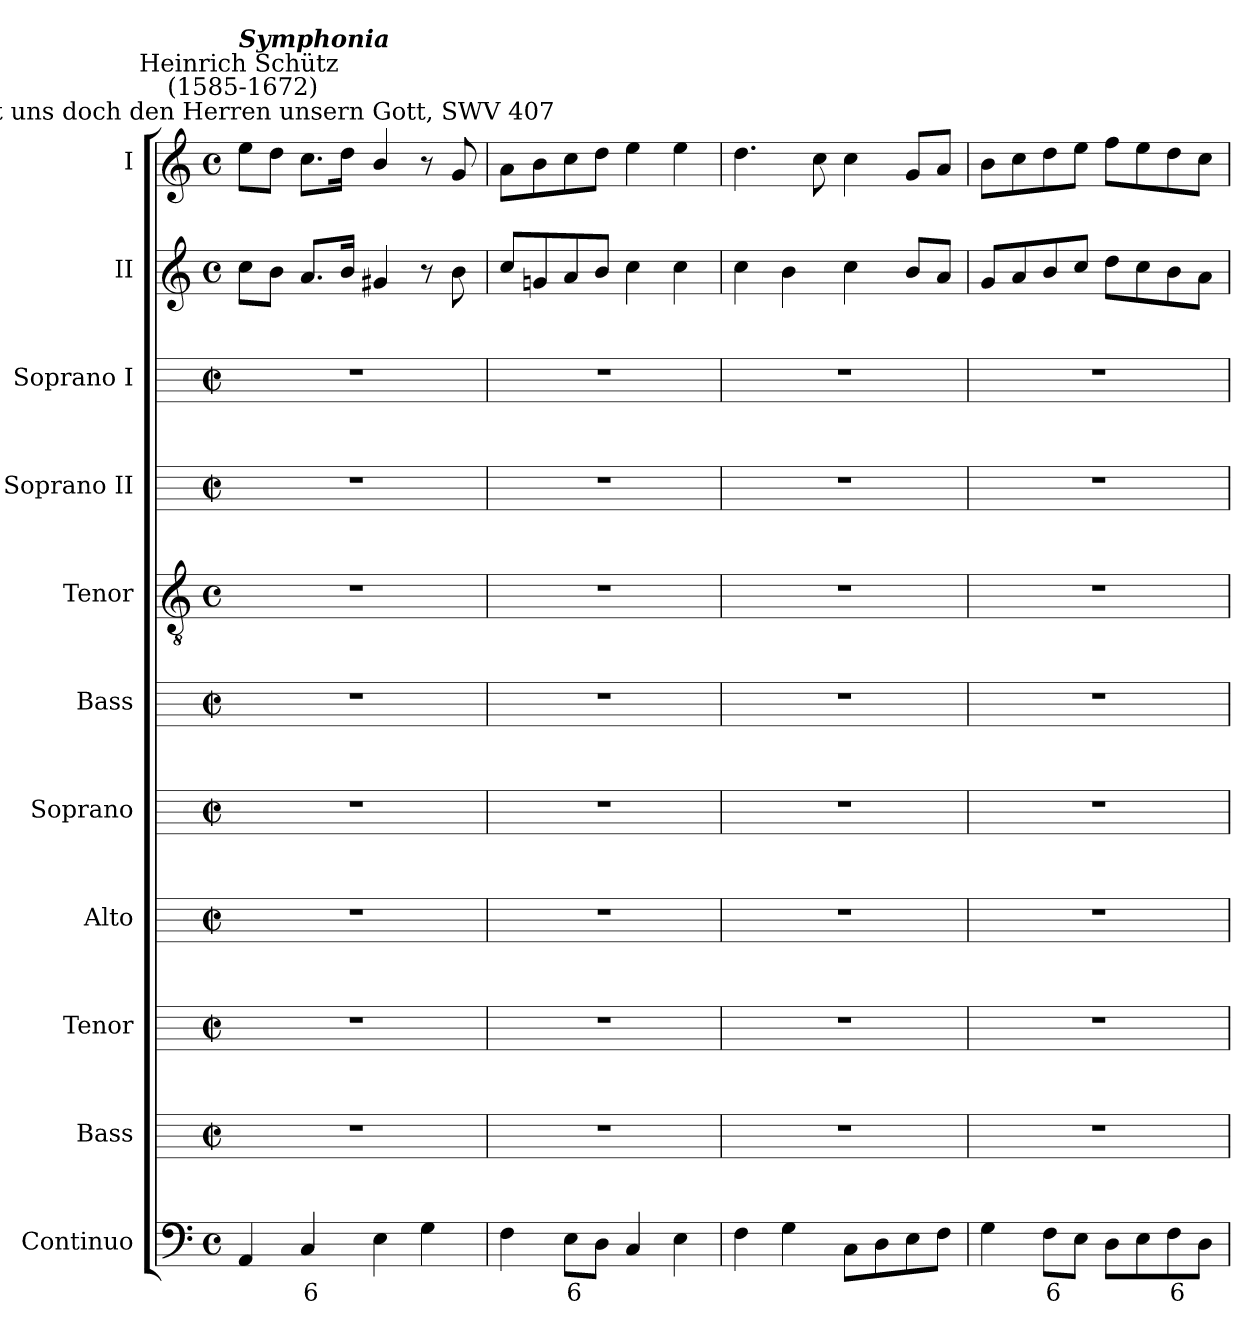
**kern	**text	**kern	**kern	**kern	**kern	**kern	**kern	**kern	**kern	**kern	**kern
*part11	*part11	*part10	*part9	*part8	*part7	*part6	*part5	*part4	*part3	*part2	*part1
*staff11	*staff11	*staff10	*staff9	*staff8	*staff7	*staff6	*staff5	*staff4	*staff3	*staff2	*staff1
*I"Continuo	*	*I"Bass	*I"Tenor	*I"Alto	*I"Soprano	*I"Bass	*I"Tenor	*I"Soprano II	*I"Soprano I	*I"II	*I"I
*	*	*I'B	*I'T	*I'A	*I'S	*I'B	*I'T	*I'S II	*I'S I	*I'II	*I'I
*clefF4	*	*	*	*	*	*	*clefGv2	*	*	*clefG2	*clefG2
*	*	*ITrd4c7	*ITrd4c7	*ITrd4c7	*ITrd4c7	*	*	*	*	*	*
*k[]	*	*	*	*	*	*	*k[]	*	*	*k[]	*k[]
*C:	*	*	*	*	*	*	*C:	*	*	*C:	*C:
*M4/4	*	*M2/2	*M2/2	*M2/2	*M2/2	*M2/2	*M4/4	*M2/2	*M2/2	*M4/4	*M4/4
*met(c)	*	*met(c|)	*met(c|)	*met(c|)	*met(c|)	*met(c|)	*met(c)	*met(c|)	*met(c|)	*met(c)	*met(c)
=1	=1	=1	=1	=1	=1	=1	=1	=1	=1	=1	=1
!	!	!	!	!	!	!	!	!	!	!	!LO:TX:a:cj:t=Lasset uns doch den Herren unsern Gott, SWV 407
!	!	!	!	!	!	!	!	!	!	!	!LO:TX:a:cj:t=Heinrich Schütz\n (1585-1672)
!	!	!	!	!	!	!	!	!	!	!	!LO:TX:a:Bi:t=Symphonia
4AA	.	1r	1r	1r	1r	1r	1r	1r	1r	8ccL	8eeL
.	.	.	.	.	.	.	.	.	.	8bJ	8ddJ
!	!LO:LY:b	!	!	!	!	!	!	!	!	!	!
4C	6	.	.	.	.	.	.	.	.	8.aL	8.ccL
.	.	.	.	.	.	.	.	.	.	16bJ	16ddJ
4E	.	.	.	.	.	.	.	.	.	4g#X	4b/
4G	.	.	.	.	.	.	.	.	.	8r	8r
.	.	.	.	.	.	.	.	.	.	8b	8g
=2	=2	=2	=2	=2	=2	=2	=2	=2	=2	=2	=2
4F	.	1r	1r	1r	1r	1r	1r	1r	1r	8ccL	8aL
.	.	.	.	.	.	.	.	.	.	8gn	8b
!	!LO:LY:b	!	!	!	!	!	!	!	!	!	!
8EL	6	.	.	.	.	.	.	.	.	8a	8cc
8DJ	.	.	.	.	.	.	.	.	.	8bJ	8ddJ
4C	.	.	.	.	.	.	.	.	.	4cc	4ee
4E	.	.	.	.	.	.	.	.	.	4cc	4ee
=3	=3	=3	=3	=3	=3	=3	=3	=3	=3	=3	=3
4F	.	1r	1r	1r	1r	1r	1r	1r	1r	4cc	4.dd
4G	.	.	.	.	.	.	.	.	.	4b	.
.	.	.	.	.	.	.	.	.	.	.	8cc
8CL	.	.	.	.	.	.	.	.	.	4cc	4cc
8D	.	.	.	.	.	.	.	.	.	.	.
8E	.	.	.	.	.	.	.	.	.	8bL	8gL
8FJ	.	.	.	.	.	.	.	.	.	8aJ	8aJ
=4	=4	=4	=4	=4	=4	=4	=4	=4	=4	=4	=4
4G	.	1r	1r	1r	1r	1r	1r	1r	1r	8gL	8bL
.	.	.	.	.	.	.	.	.	.	8a	8cc
!	!LO:LY:b	!	!	!	!	!	!	!	!	!	!
8FL	6	.	.	.	.	.	.	.	.	8b	8dd
8EJ	.	.	.	.	.	.	.	.	.	8ccJ	8eeJ
8DL	.	.	.	.	.	.	.	.	.	8ddL	8ffL
8E	.	.	.	.	.	.	.	.	.	8cc	8ee
!	!LO:LY:b	!	!	!	!	!	!	!	!	!	!
8F	6	.	.	.	.	.	.	.	.	8b	8dd
8DJ	.	.	.	.	.	.	.	.	.	8aJ	8ccJ
=	=	=	=	=	=	=	=	=	=	=	=
*-	*-	*-	*-	*-	*-	*-	*-	*-	*-	*-	*-
